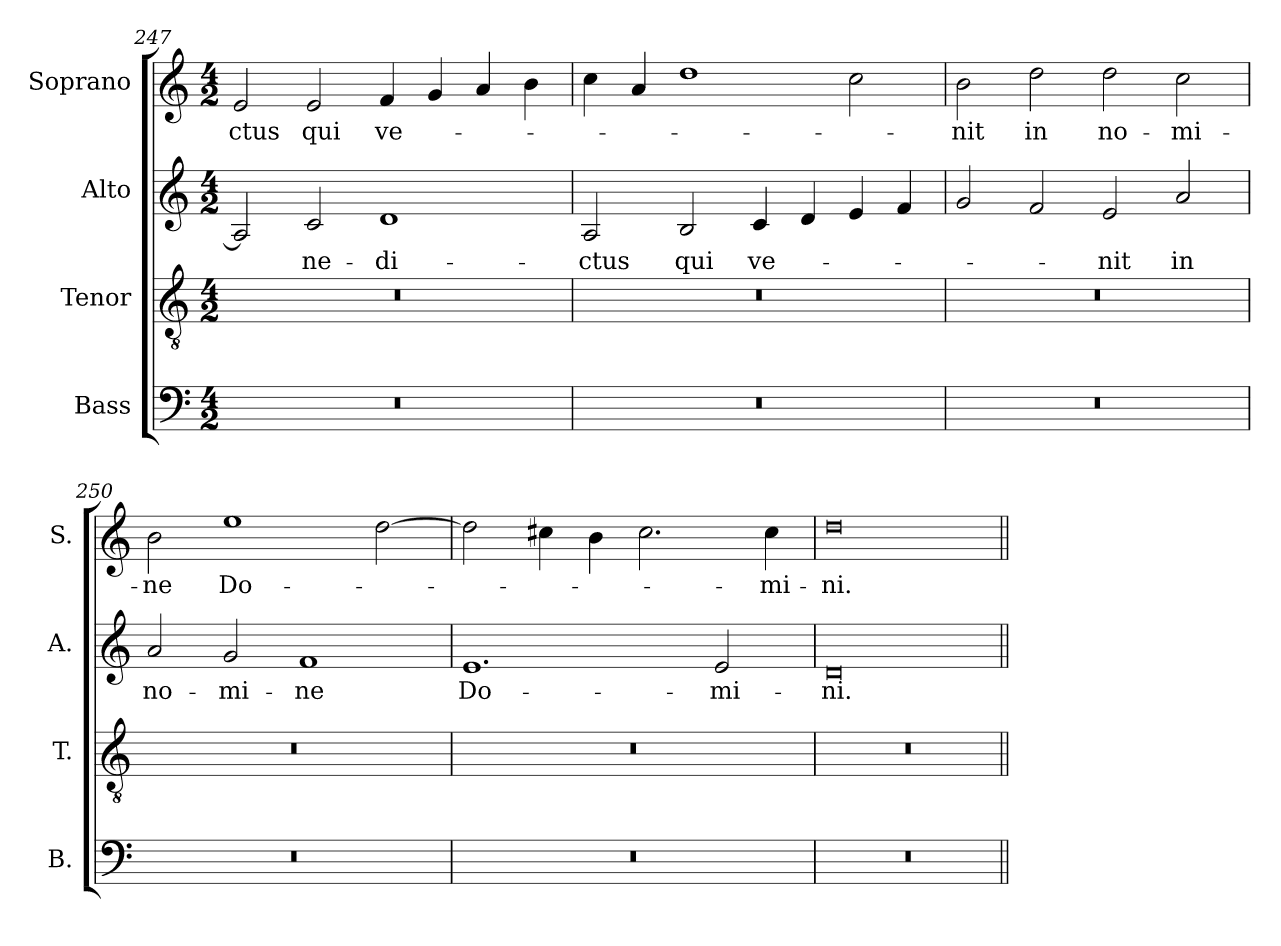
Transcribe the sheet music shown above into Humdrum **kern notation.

**kern	**kern	**kern	**text	**kern	**text
*part4	*part3	*part2	*part2	*part1	*part1
*staff4	*staff3	*staff2	*staff2	*staff1	*staff1
*I"Bass	*I"Tenor	*I"Alto	*	*I"Soprano	*
*I'B.	*I'T.	*I'A.	*	*I'S.	*
*clefF4	*clefGv2	*clefG2	*	*clefG2	*
*	*ITrd7c12	*	*	*	*
*k[]	*k[]	*k[]	*	*k[]	*
*C:	*C:	*C:	*	*C:	*
*M4/2	*M4/2	*M4/2	*	*M4/2	*
=247	=247	=247	=247	=247	=247
!LO:N:vis=1	!LO:N:vis=1	!	!	!	!
!	!	!	!	!	!LO:LY:b:color=#000000
0r	0r	2Ai/]	.	2ei/	-ctus
!	!	!	!LO:LY:b:color=#000000	!	!
!	!	!	!	!	!LO:LY:b:color=#000000
.	.	2ci/	-ne-	2ei/	qui
!	!	!	!LO:LY:b:color=#000000	!	!
!	!	!	!	!	!LO:LY:b:color=#000000
.	.	1di	-di-	4fi/	ve-
.	.	.	.	4gi/	.
.	.	.	.	4ai/	.
.	.	.	.	4bi\	.
=248	=248	=248	=248	=248	=248
!LO:N:vis=1	!LO:N:vis=1	!	!	!	!
!	!	!	!LO:LY:b:color=#000000	!	!
0r	0r	2Ai/	-ctus	4cci\	.
.	.	.	.	4ai/	.
!	!	!	!LO:LY:b:color=#000000	!	!
.	.	2Bi/	qui	1ddi	.
!	!	!	!LO:LY:b:color=#000000	!	!
.	.	4ci/	ve-	.	.
.	.	4di/	.	.	.
.	.	4ei/	.	2cci\	.
.	.	4fi/	.	.	.
=249	=249	=249	=249	=249	=249
!LO:N:vis=1	!LO:N:vis=1	!	!	!	!
!	!	!	!	!	!LO:LY:b:color=#000000
0r	0r	2gi/	.	2bi\	-nit
!	!	!	!	!	!LO:LY:b:color=#000000
.	.	2fi/	.	2ddi\	in
!	!	!	!LO:LY:b:color=#000000	!	!
!	!	!	!	!	!LO:LY:b:color=#000000
.	.	2ei/	-nit	2ddi\	no-
!	!	!	!LO:LY:b:color=#000000	!	!
!	!	!	!	!	!LO:LY:b:color=#000000
.	.	2ai/	in	2cci\	-mi-
=250	=250	=250	=250	=250	=250
!LO:N:vis=1	!LO:N:vis=1	!	!	!	!
!	!	!	!LO:LY:b:color=#000000	!	!
!	!	!	!	!	!LO:LY:b:color=#000000
0r	0r	2ai/	no-	2bi\	-ne
!	!	!	!LO:LY:b:color=#000000	!	!
!	!	!	!	!	!LO:LY:b:color=#000000
.	.	2gi/	-mi-	1eei	Do-
!	!	!	!LO:LY:b:color=#000000	!	!
.	.	1fi	-ne	.	.
.	.	.	.	[2ddi\	.
=251	=251	=251	=251	=251	=251
!LO:N:vis=1	!LO:N:vis=1	!	!	!	!
!	!	!	!LO:LY:b:color=#000000	!	!
0r	0r	1.ei	Do-	2ddi\]	.
.	.	.	.	4cc#Xi\	.
.	.	.	.	4bi\	.
.	.	.	.	2.cc#i\	.
!	!	!	!LO:LY:b:color=#000000	!	!
.	.	2ei/	-mi-	.	.
!	!	!	!	!	!LO:LY:b:color=#000000
.	.	.	.	4cc#i\	-mi-
=252	=252	=252	=252	=252	=252
!LO:N:vis=1	!LO:N:vis=1	!	!	!	!
!	!	!	!LO:LY:b:color=#000000	!	!
!	!	!	!	!	!LO:LY:b:color=#000000
0r	0r	0di	-ni.	0ddi	-ni.
=||	=||	=||	=||	=||	=||
*-	*-	*-	*-	*-	*-
